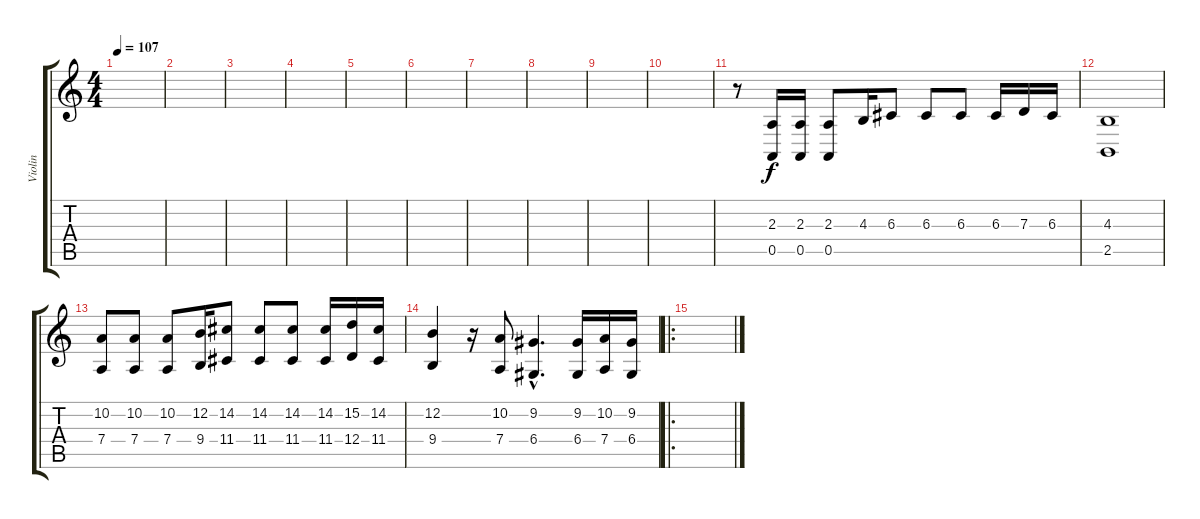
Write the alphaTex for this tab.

\track ("Violin" "Violin") {instrument violin}
\staff {score tabs}
\tuning (E4 B3 G3 D3 A2 D2) {hide}
\ts (4 4)
\tempo 107
\clef g2
\ks c
|
|
|
|
|
|
|
|
|
|
r.8 (2.3 0.5).16 (2.3 0.5).16 (2.3 0.5).8 4.3.16 6.3.8 6.3.8 6.3.8 6.3.16 7.3.16 6.3.16 |
(4.3 2.5).1 |
(10.2 7.4).8 (10.2 7.4).8 (10.2 7.4).8 (12.2 9.4).16 (14.2 11.4).8 (14.2 11.4).8 (14.2 11.4).8 (14.2 11.4).16 (15.2 12.4).16 (14.2 11.4).16 |
(12.2 9.4).4 r.16 (10.2 7.4).8 (9.2{hac} 6.4{hac}).4{d} (9.2 6.4).16 (10.2 7.4).16 (9.2 6.4).16 |
\ro
